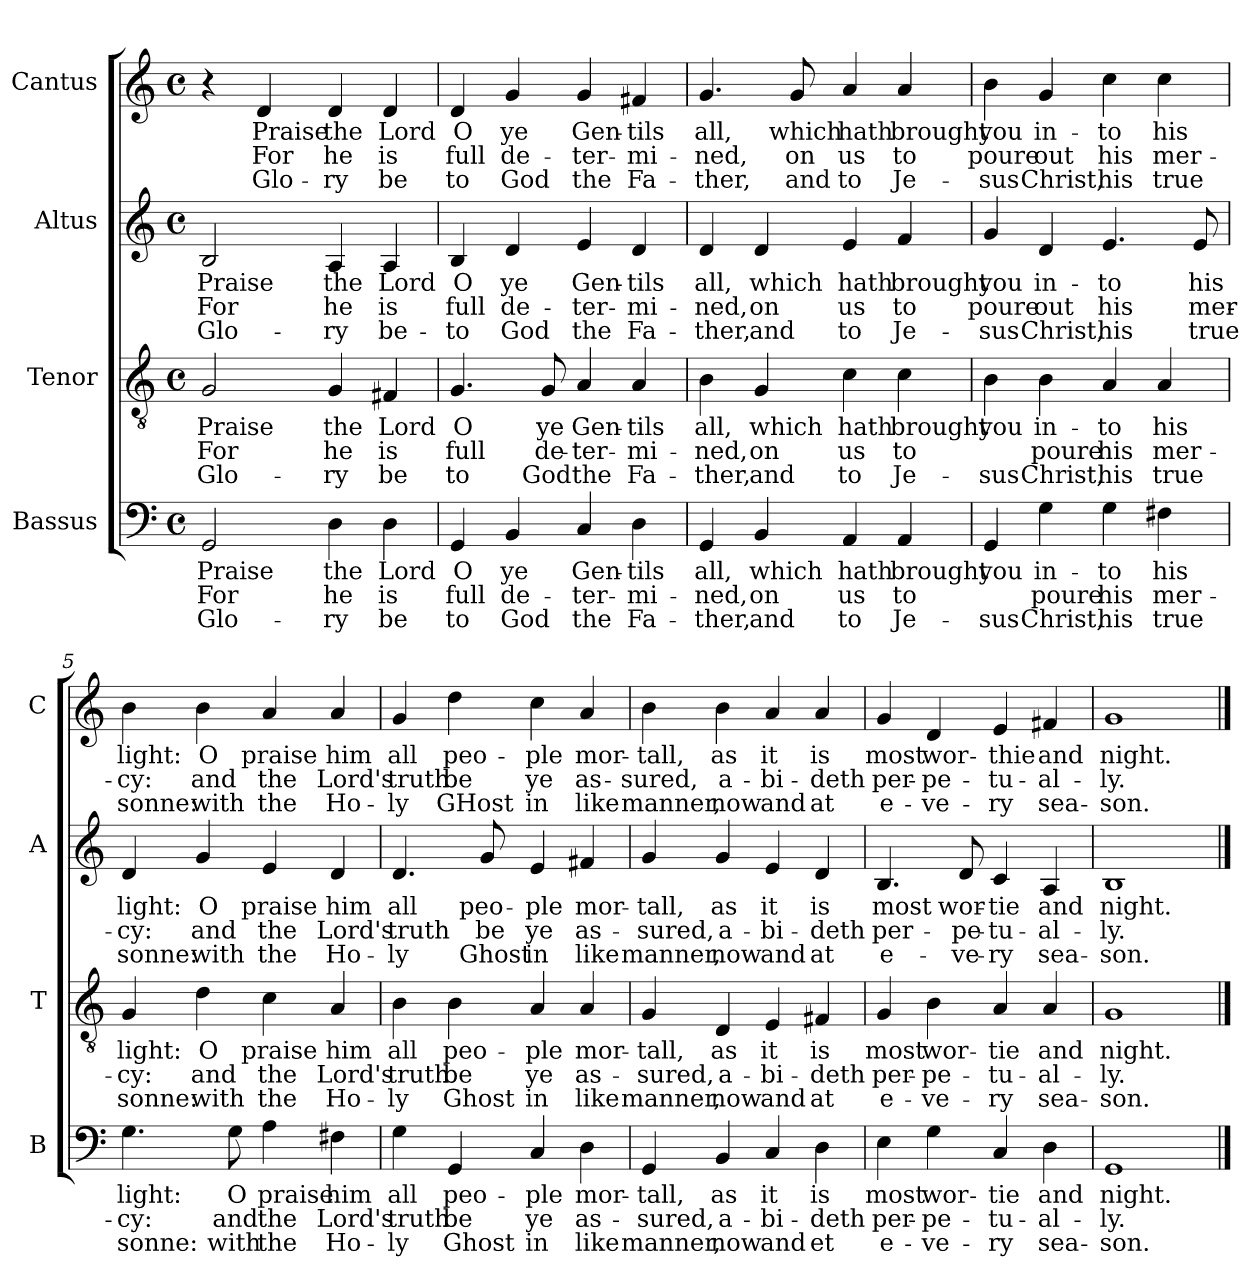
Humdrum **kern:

**kern	**text	**text	**text	**kern	**text	**text	**text	**kern	**text	**text	**text	**kern	**text	**text	**text
*part4	*part4	*part4	*part4	*part3	*part3	*part3	*part3	*part2	*part2	*part2	*part2	*part1	*part1	*part1	*part1
*staff4	*staff4	*staff4	*staff4	*staff3	*staff3	*staff3	*staff3	*staff2	*staff2	*staff2	*staff2	*staff1	*staff1	*staff1	*staff1
*I"Bassus	*	*	*	*I"Tenor	*	*	*	*I"Altus	*	*	*	*I"Cantus	*	*	*
*I'B	*	*	*	*I'T	*	*	*	*I'A	*	*	*	*I'C	*	*	*
*clefF4	*	*	*	*clefGv2	*	*	*	*clefG2	*	*	*	*clefG2	*	*	*
*k[]	*	*	*	*k[]	*	*	*	*k[]	*	*	*	*k[]	*	*	*
*M4/4	*	*	*	*M4/4	*	*	*	*M4/4	*	*	*	*M4/4	*	*	*
*met(c)	*	*	*	*met(c)	*	*	*	*met(c)	*	*	*	*met(c)	*	*	*
*MM120	*	*	*	*MM120	*	*	*	*MM120	*	*	*	*MM120	*	*	*
=1	=1	=1	=1	=1	=1	=1	=1	=1	=1	=1	=1	=1	=1	=1	=1
!	!LO:LY:b	!LO:LY:b	!LO:LY:b	!	!LO:LY:b	!LO:LY:b	!LO:LY:b	!	!LO:LY:b	!LO:LY:b	!LO:LY:b	!	!	!	!
2GG/	Praise	For	Glo-	2G/	Praise	For	Glo-	2B/	Praise	For	Glo-	4r	.	.	.
!	!	!	!	!	!	!	!	!	!	!	!	!	!LO:LY:b	!LO:LY:b	!LO:LY:b
.	.	.	.	.	.	.	.	.	.	.	.	4d/	Praise	For	Glo-
!	!LO:LY:b	!LO:LY:b	!LO:LY:b	!	!LO:LY:b	!LO:LY:b	!LO:LY:b	!	!LO:LY:b	!LO:LY:b	!LO:LY:b	!	!LO:LY:b	!LO:LY:b	!LO:LY:b
4D\	the	he	-ry	4G/	the	he	-ry	4A/	the	he	-ry	4d/	the	he	-ry
!	!LO:LY:b	!LO:LY:b	!LO:LY:b	!	!LO:LY:b	!LO:LY:b	!LO:LY:b	!	!LO:LY:b	!LO:LY:b	!LO:LY:b	!	!LO:LY:b	!LO:LY:b	!LO:LY:b
4D\	Lord	is	be	4F#X/	Lord	is	be	4A/	Lord	is	be-	4d/	Lord	is	be
=2	=2	=2	=2	=2	=2	=2	=2	=2	=2	=2	=2	=2	=2	=2	=2
!	!LO:LY:b	!LO:LY:b	!LO:LY:b	!	!LO:LY:b	!LO:LY:b	!LO:LY:b	!	!LO:LY:b	!LO:LY:b	!LO:LY:b	!	!LO:LY:b	!LO:LY:b	!LO:LY:b
4GG/	O	full	to	4.G/	O	full	to	4B/	O	full	-to	4d/	O	full	to
!	!LO:LY:b	!LO:LY:b	!LO:LY:b	!	!	!	!	!	!LO:LY:b	!LO:LY:b	!LO:LY:b	!	!LO:LY:b	!LO:LY:b	!LO:LY:b
4BB/	ye	de-	God	.	.	.	.	4d/	ye	de-	God	4g/	ye	de-	God
!	!	!	!	!	!LO:LY:b	!LO:LY:b	!LO:LY:b	!	!	!	!	!	!	!	!
.	.	.	.	8G/	ye	de-	God	.	.	.	.	.	.	.	.
!	!LO:LY:b	!LO:LY:b	!LO:LY:b	!	!LO:LY:b	!LO:LY:b	!LO:LY:b	!	!LO:LY:b	!LO:LY:b	!LO:LY:b	!	!LO:LY:b	!LO:LY:b	!LO:LY:b
4C/	Gen-	-ter-	the	4A/	Gen-	-ter-	the	4e/	Gen-	-ter-	the	4g/	Gen-	-ter-	the
!	!LO:LY:b	!LO:LY:b	!LO:LY:b	!	!LO:LY:b	!LO:LY:b	!LO:LY:b	!	!LO:LY:b	!LO:LY:b	!LO:LY:b	!	!LO:LY:b	!LO:LY:b	!LO:LY:b
4D\	-tils	-mi-	Fa-	4A/	-tils	-mi-	Fa-	4d/	-tils	-mi-	Fa-	4f#X/	-tils	-mi-	Fa-
=3	=3	=3	=3	=3	=3	=3	=3	=3	=3	=3	=3	=3	=3	=3	=3
!	!LO:LY:b	!LO:LY:b	!LO:LY:b	!	!LO:LY:b	!LO:LY:b	!LO:LY:b	!	!LO:LY:b	!LO:LY:b	!LO:LY:b	!	!LO:LY:b	!LO:LY:b	!LO:LY:b
4GG/	all,	-ned,	-ther,	4B\	all,	-ned,	-ther,	4d/	all,	-ned,	-ther,	4.g/	all,	-ned,	-ther,
!	!LO:LY:b	!LO:LY:b	!LO:LY:b	!	!LO:LY:b	!LO:LY:b	!LO:LY:b	!	!LO:LY:b	!LO:LY:b	!LO:LY:b	!	!	!	!
4BB/	which	on	and	4G/	which	on	and	4d/	which	on	and	.	.	.	.
!	!	!	!	!	!	!	!	!	!	!	!	!	!LO:LY:b	!LO:LY:b	!LO:LY:b
.	.	.	.	.	.	.	.	.	.	.	.	8g/	which	on	and
!	!LO:LY:b	!LO:LY:b	!LO:LY:b	!	!LO:LY:b	!LO:LY:b	!LO:LY:b	!	!LO:LY:b	!LO:LY:b	!LO:LY:b	!	!LO:LY:b	!LO:LY:b	!LO:LY:b
4AA/	hath	us	to	4c\	hath	us	to	4e/	hath	us	to	4a/	hath	us	to
!	!LO:LY:b	!LO:LY:b	!LO:LY:b	!	!LO:LY:b	!LO:LY:b	!LO:LY:b	!	!LO:LY:b	!LO:LY:b	!LO:LY:b	!	!LO:LY:b	!LO:LY:b	!LO:LY:b
4AA/	brought	to	Je-	4c\	brought	to	Je-	4f/	brought	to	Je-	4a/	brought	to	Je-
=4	=4	=4	=4	=4	=4	=4	=4	=4	=4	=4	=4	=4	=4	=4	=4
!	!LO:LY:b	!	!LO:LY:b	!	!LO:LY:b	!	!LO:LY:b	!	!LO:LY:b	!LO:LY:b	!LO:LY:b	!	!LO:LY:b	!LO:LY:b	!LO:LY:b
4GG/	you	.	-sus	4B\	you	.	-sus	4g/	you	poure	-sus	4b\	you	poure	-sus
!	!LO:LY:b	!LO:LY:b	!LO:LY:b	!	!LO:LY:b	!LO:LY:b	!LO:LY:b	!	!LO:LY:b	!LO:LY:b	!LO:LY:b	!	!LO:LY:b	!LO:LY:b	!LO:LY:b
4G\	in-	poure	Christ,	4B\	in-	poure	Christ,	4d/	in-	out	Christ,	4g/	in-	out	Christ,
!	!LO:LY:b	!LO:LY:b	!LO:LY:b	!	!LO:LY:b	!LO:LY:b	!LO:LY:b	!	!LO:LY:b	!LO:LY:b	!LO:LY:b	!	!LO:LY:b	!LO:LY:b	!LO:LY:b
4G\	-to	his	his	4A/	-to	his	his	4.e/	-to	his	his	4cc\	-to	his	his
!	!LO:LY:b	!LO:LY:b	!LO:LY:b	!	!LO:LY:b	!LO:LY:b	!LO:LY:b	!	!	!	!	!	!LO:LY:b	!LO:LY:b	!LO:LY:b
4F#X\	his	mer-	true	4A/	his	mer-	true	.	.	.	.	4cc\	his	mer-	true
!	!	!	!	!	!	!	!	!	!LO:LY:b	!LO:LY:b	!LO:LY:b	!	!	!	!
.	.	.	.	.	.	.	.	8e/	his	mer-	true	.	.	.	.
!!LO:PB:g=z
=5	=5	=5	=5	=5	=5	=5	=5	=5	=5	=5	=5	=5	=5	=5	=5
!	!LO:LY:b	!LO:LY:b	!LO:LY:b	!	!LO:LY:b	!LO:LY:b	!LO:LY:b	!	!LO:LY:b	!LO:LY:b	!LO:LY:b	!	!LO:LY:b	!LO:LY:b	!LO:LY:b
4.G\	light:	-cy:	sonne:	4G/	light:	-cy:	sonne:	4d/	light:	-cy:	sonne:	4b\	light:	-cy:	sonne:
!	!	!	!	!	!LO:LY:b	!LO:LY:b	!LO:LY:b	!	!LO:LY:b	!LO:LY:b	!LO:LY:b	!	!LO:LY:b	!LO:LY:b	!LO:LY:b
.	.	.	.	4d\	O	and	with	4g/	O	and	with	4b\	O	and	with
!	!LO:LY:b	!LO:LY:b	!LO:LY:b	!	!	!	!	!	!	!	!	!	!	!	!
8G\	O	and	with	.	.	.	.	.	.	.	.	.	.	.	.
!	!LO:LY:b	!LO:LY:b	!LO:LY:b	!	!LO:LY:b	!LO:LY:b	!LO:LY:b	!	!LO:LY:b	!LO:LY:b	!LO:LY:b	!	!LO:LY:b	!LO:LY:b	!LO:LY:b
4A\	praise	the	the	4c\	praise	the	the	4e/	praise	the	the	4a/	praise	the	the
!	!LO:LY:b	!LO:LY:b	!LO:LY:b	!	!LO:LY:b	!LO:LY:b	!LO:LY:b	!	!LO:LY:b	!LO:LY:b	!LO:LY:b	!	!LO:LY:b	!LO:LY:b	!LO:LY:b
4F#X\	him	Lord's	Ho-	4A/	him	Lord's	Ho-	4d/	him	Lord's	Ho-	4a/	him	Lord's	Ho-
=6	=6	=6	=6	=6	=6	=6	=6	=6	=6	=6	=6	=6	=6	=6	=6
!	!LO:LY:b	!LO:LY:b	!LO:LY:b	!	!LO:LY:b	!LO:LY:b	!LO:LY:b	!	!LO:LY:b	!LO:LY:b	!LO:LY:b	!	!LO:LY:b	!LO:LY:b	!LO:LY:b
4G\	all	truth	-ly	4B\	all	truth	-ly	4.d/	all	truth	-ly	4g/	all	truth	-ly
!	!LO:LY:b	!LO:LY:b	!LO:LY:b	!	!LO:LY:b	!LO:LY:b	!LO:LY:b	!	!	!	!	!	!LO:LY:b	!LO:LY:b	!LO:LY:b
4GG/	peo-	be	Ghost	4B\	peo-	be	Ghost	.	.	.	.	4dd\	peo-	be	GHost
!	!	!	!	!	!	!	!	!	!LO:LY:b	!LO:LY:b	!LO:LY:b	!	!	!	!
.	.	.	.	.	.	.	.	8g/	peo-	be	Ghost	.	.	.	.
!	!LO:LY:b	!LO:LY:b	!LO:LY:b	!	!LO:LY:b	!LO:LY:b	!LO:LY:b	!	!LO:LY:b	!LO:LY:b	!LO:LY:b	!	!LO:LY:b	!LO:LY:b	!LO:LY:b
4C/	-ple	ye	in	4A/	-ple	ye	in	4e/	-ple	ye	in	4cc\	-ple	ye	in
!	!LO:LY:b	!LO:LY:b	!LO:LY:b	!	!LO:LY:b	!LO:LY:b	!LO:LY:b	!	!LO:LY:b	!LO:LY:b	!LO:LY:b	!	!LO:LY:b	!LO:LY:b	!LO:LY:b
4D\	mor-	as-	like	4A/	mor-	as-	like	4f#X/	mor-	as-	like	4a/	mor-	as-	like
=7	=7	=7	=7	=7	=7	=7	=7	=7	=7	=7	=7	=7	=7	=7	=7
!	!LO:LY:b	!LO:LY:b	!LO:LY:b	!	!LO:LY:b	!LO:LY:b	!LO:LY:b	!	!LO:LY:b	!LO:LY:b	!LO:LY:b	!	!LO:LY:b	!LO:LY:b	!LO:LY:b
4GG/	-tall,	-sured,	manner,	4G/	-tall,	-sured,	manner,	4g/	-tall,	-sured,	manner,	4b\	-tall,	-sured,	manner,
!	!LO:LY:b	!LO:LY:b	!LO:LY:b	!	!LO:LY:b	!LO:LY:b	!LO:LY:b	!	!LO:LY:b	!LO:LY:b	!LO:LY:b	!	!LO:LY:b	!LO:LY:b	!LO:LY:b
4BB/	as	a-	now	4D/	as	a-	now	4g/	as	a-	now	4b\	as	a-	now
!	!LO:LY:b	!LO:LY:b	!LO:LY:b	!	!LO:LY:b	!LO:LY:b	!LO:LY:b	!	!LO:LY:b	!LO:LY:b	!LO:LY:b	!	!LO:LY:b	!LO:LY:b	!LO:LY:b
4C/	it	-bi-	and	4E/	it	-bi-	and	4e/	it	-bi-	and	4a/	it	-bi-	and
!	!LO:LY:b	!LO:LY:b	!LO:LY:b	!	!LO:LY:b	!LO:LY:b	!LO:LY:b	!	!LO:LY:b	!LO:LY:b	!LO:LY:b	!	!LO:LY:b	!LO:LY:b	!LO:LY:b
4D\	is	-deth	et	4F#X/	is	-deth	at	4d/	is	-deth	at	4a/	is	-deth	at
=8	=8	=8	=8	=8	=8	=8	=8	=8	=8	=8	=8	=8	=8	=8	=8
!	!LO:LY:b	!LO:LY:b	!LO:LY:b	!	!LO:LY:b	!LO:LY:b	!LO:LY:b	!	!LO:LY:b	!LO:LY:b	!LO:LY:b	!	!LO:LY:b	!LO:LY:b	!LO:LY:b
4E\	most	per-	e-	4G/	most	per-	e-	4.B/	most	per-	e-	4g/	most	per-	e-
!	!LO:LY:b	!LO:LY:b	!LO:LY:b	!	!LO:LY:b	!LO:LY:b	!LO:LY:b	!	!	!	!	!	!LO:LY:b	!LO:LY:b	!LO:LY:b
4G\	wor-	-pe-	-ve-	4B\	wor-	-pe-	-ve-	.	.	.	.	4d/	wor-	-pe-	-ve-
!	!	!	!	!	!	!	!	!	!LO:LY:b	!LO:LY:b	!LO:LY:b	!	!	!	!
.	.	.	.	.	.	.	.	8d/	wor-	-pe-	-ve-	.	.	.	.
!	!LO:LY:b	!LO:LY:b	!LO:LY:b	!	!LO:LY:b	!LO:LY:b	!LO:LY:b	!	!LO:LY:b	!LO:LY:b	!LO:LY:b	!	!LO:LY:b	!LO:LY:b	!LO:LY:b
4C/	-tie	-tu-	-ry	4A/	-tie	-tu-	-ry	4c/	-tie	-tu-	-ry	4e/	-thie	-tu-	-ry
!	!LO:LY:b	!LO:LY:b	!LO:LY:b	!	!LO:LY:b	!LO:LY:b	!LO:LY:b	!	!LO:LY:b	!LO:LY:b	!LO:LY:b	!	!LO:LY:b	!LO:LY:b	!LO:LY:b
4D\	and	-al-	sea-	4A/	and	-al-	sea-	4A/	and	-al-	sea-	4f#X/	and	-al-	sea-
=9	=9	=9	=9	=9	=9	=9	=9	=9	=9	=9	=9	=9	=9	=9	=9
!	!LO:LY:b	!LO:LY:b	!LO:LY:b	!	!LO:LY:b	!LO:LY:b	!LO:LY:b	!	!LO:LY:b	!LO:LY:b	!LO:LY:b	!	!LO:LY:b	!LO:LY:b	!LO:LY:b
1GG	night.-	-ly.	-son.	1G	night.	-ly.	-son.	1B	night.	-ly.	-son.	1g	night.	-ly.	-son.
==	==	==	==	==	==	==	==	==	==	==	==	==	==	==	==
*-	*-	*-	*-	*-	*-	*-	*-	*-	*-	*-	*-	*-	*-	*-	*-
